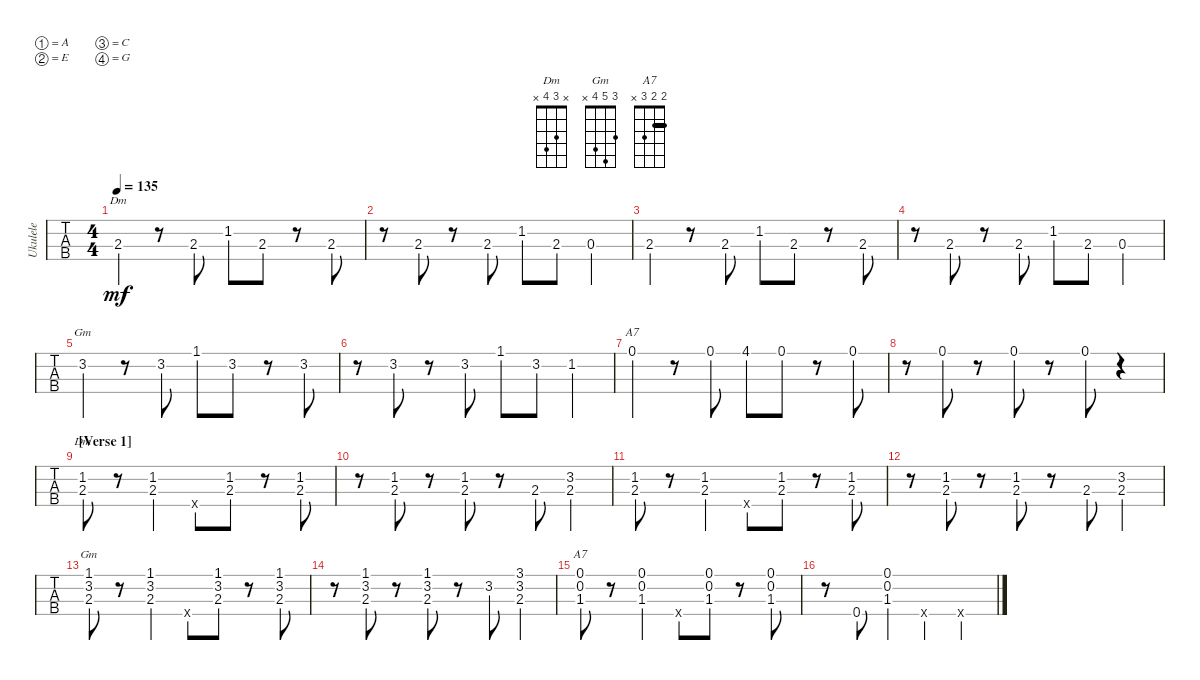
\bracketExtendMode groupsimilarinstruments
\otherSystemsTrackNameOrientation horizontal
\track ("" "Ukulele") {instrument shamisen}
\staff {tabs}
\tuning (A4 E4 C4 G4)
\chord ("Dm" x x 4 x)
\chord ("Gm" x 5 x x)
\chord ("A7" x 7 x x) {firstfret 7}
\chord ("Dm" x 3 4 x)
\chord ("Gm" 3 5 4 x)
\chord ("A7" 2 2 3 x) {barre 2}
\ts (4 4)
\beaming (8 2 2 2 2)
\tempo 135
\clef g2
\ks dminor
2.3{acc forcenatural}.4{ch "Dm" dy mf instrument shamisen} r.8 2.3{acc forcenatural}.8 1.2{acc forcenatural}.8 2.3{acc forcenatural}.8 r.8 2.3{acc forcenatural}.8 |
r.8 2.3{acc forcenatural}.8 r.8 2.3{acc forcenatural}.8 1.2{acc forcenatural}.8 2.3{acc forcenatural}.8 0.3{acc forcenatural}.4 |
2.3{acc forcenatural}.4 r.8 2.3{acc forcenatural}.8 1.2{acc forcenatural}.8 2.3{acc forcenatural}.8 r.8 2.3{acc forcenatural}.8 |
r.8 2.3{acc forcenatural}.8 r.8 2.3{acc forcenatural}.8 1.2{acc forcenatural}.8 2.3{acc forcenatural}.8 0.3{acc forcenatural}.4 |
3.2{acc forcenatural}.4{ch "Gm"} r.8 3.2{acc forcenatural}.8 1.1{acc b}.8 3.2{acc forcenatural}.8 r.8 3.2{acc forcenatural}.8 |
r.8 3.2{acc forcenatural}.8 r.8 3.2{acc forcenatural}.8 1.1{acc b}.8 3.2{acc forcenatural}.8 1.2{acc forcenatural}.4 |
0.1{acc forcenatural}.4{ch "A7"} r.8 0.1{acc forcenatural}.8 4.1{acc b}.8 0.1{acc forcenatural}.8 r.8 0.1{acc forcenatural}.8 |
r.8 0.1{acc forcenatural}.8 r.8 0.1{acc forcenatural}.8 r.8 0.1{acc forcenatural}.8 r.4 |
\section ("" "[Verse 1]")
(2.3{acc forcenatural} 1.2{acc forcenatural}).8{ch "Dm"} r.8 (2.3{acc forcenatural} 1.2{acc forcenatural}).4 0.4{x acc forcenatural}.8 (2.3{acc forcenatural} 1.2{acc forcenatural}).8 r.8 (2.3{acc forcenatural} 1.2{acc forcenatural}).8 |
r.8 (2.3{acc forcenatural} 1.2{acc forcenatural}).8 r.8 (2.3{acc forcenatural} 1.2{acc forcenatural}).8 r.8 2.3{acc forcenatural}.8 (2.3{acc forcenatural} 3.2{acc forcenatural}).4 |
(2.3{acc forcenatural} 1.2{acc forcenatural}).8 r.8 (2.3{acc forcenatural} 1.2{acc forcenatural}).4 0.4{x acc forcenatural}.8 (2.3{acc forcenatural} 1.2{acc forcenatural}).8 r.8 (2.3{acc forcenatural} 1.2{acc forcenatural}).8 |
r.8 (2.3{acc forcenatural} 1.2{acc forcenatural}).8 r.8 (2.3{acc forcenatural} 1.2{acc forcenatural}).8 r.8 2.3{acc forcenatural}.8 (2.3{acc forcenatural} 3.2{acc forcenatural}).4 |
(2.3{acc forcenatural} 3.2{acc forcenatural} 1.1{acc b}).8{ch "Gm"} r.8 (2.3{acc forcenatural} 3.2{acc forcenatural} 1.1{acc b}).4 0.4{x acc forcenatural}.8 (2.3{acc forcenatural} 3.2{acc forcenatural} 1.1{acc b}).8 r.8 (2.3{acc forcenatural} 3.2{acc forcenatural} 1.1{acc b}).8 |
r.8 (2.3{acc forcenatural} 3.2{acc forcenatural} 1.1{acc b}).8 r.8 (2.3{acc forcenatural} 3.2{acc forcenatural} 1.1{acc b}).8 r.8 3.2{acc forcenatural}.8 (2.3{acc forcenatural} 3.2{acc forcenatural} 3.1{acc forcenatural}).4 |
(1.3{acc b} 0.2{acc forcenatural} 0.1{acc forcenatural}).8{ch "A7"} r.8 (1.3{acc b} 0.2{acc forcenatural} 0.1{acc forcenatural}).4 0.4{x acc forcenatural}.8 (1.3{acc b} 0.2{acc forcenatural} 0.1{acc forcenatural}).8 r.8 (1.3{acc b} 0.2{acc forcenatural} 0.1{acc forcenatural}).8 |
r.8 0.4{acc forcenatural}.8 (1.3{acc b} 0.2{acc forcenatural} 0.1{acc forcenatural}).4 0.4{x acc forcenatural}.4 0.4{x acc forcenatural}.4
